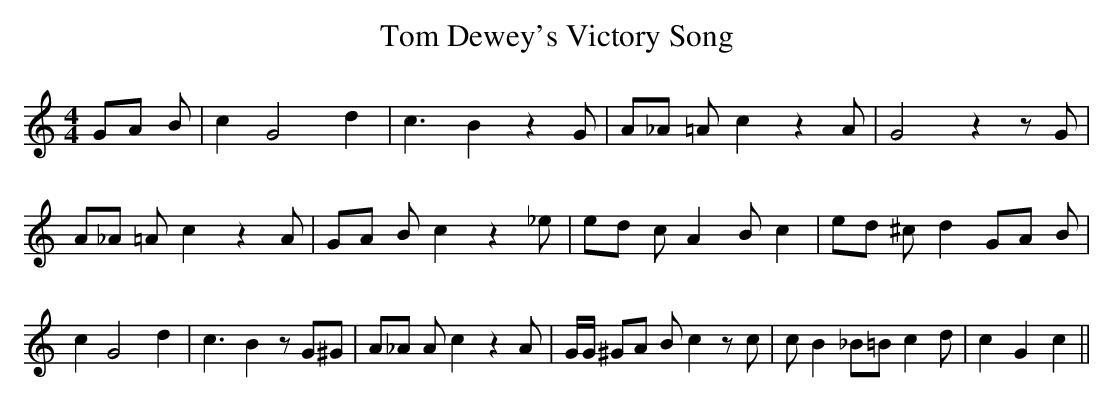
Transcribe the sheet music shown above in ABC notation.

X:1
T:Tom Dewey's Victory Song
M:4/4
L:1/8
K:C
 GA B| c2 G4 d2| c3 B2 z2 G| A_A =A c2 z2 A| G4 z2 z G| A_A =A c2 z2 A|\
 GA B c2 z2 _e| ed c A2 B c2| ed ^c d2 GA B| c2 G4 d2| c3 B2 z G^G|\
 A_A A c2 z2 A| G/2G/2 ^GA B c2 z c| c B2 _B=B c2 d| c2- G2- c2||
